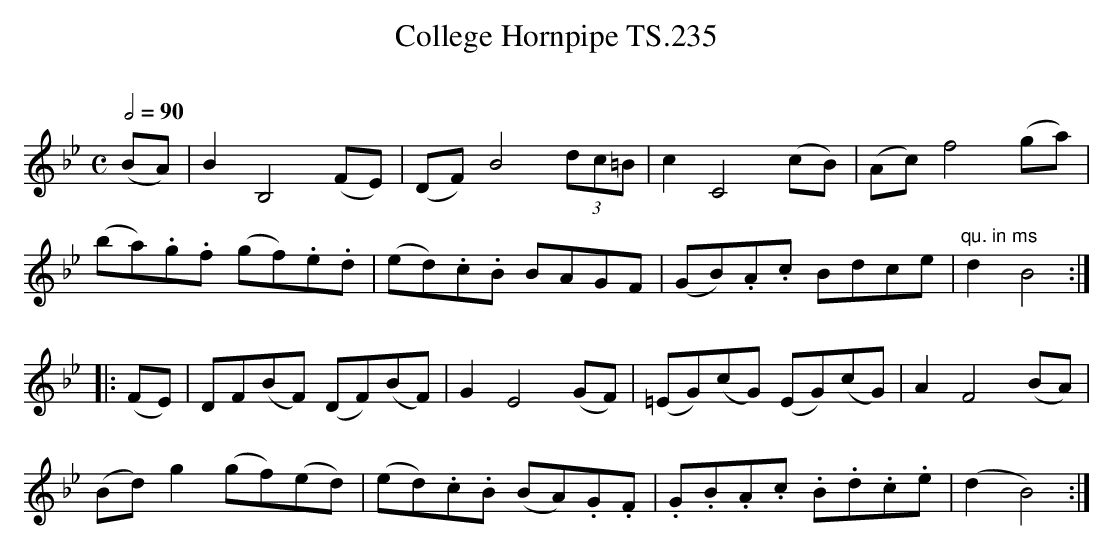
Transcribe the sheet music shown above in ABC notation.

X:1
T:College Hornpipe TS.235
M:C
L:1/8
Q:1/2=90
O:
K:Bb
(BA)|B2B,4(FE)|(DF)B4(3dc=B|c2C4(cB)|(Ac)f4(ga)|
(ba).g.f (gf).e.d|(ed).c.B BAGF|(GB).A.c Bdce|"qu. in ms"d2B4:|
|:(FE)|DF(BF) (DF)(BF)|G2E4(GF)|(=EG)(cG) (EG)(cG)|A2F4(BA)|
(Bd)g2(gf)(ed)|(ed).c.B (BA).G.F|.G.B.A.c .B.d.c.e|(d2B4):|]
